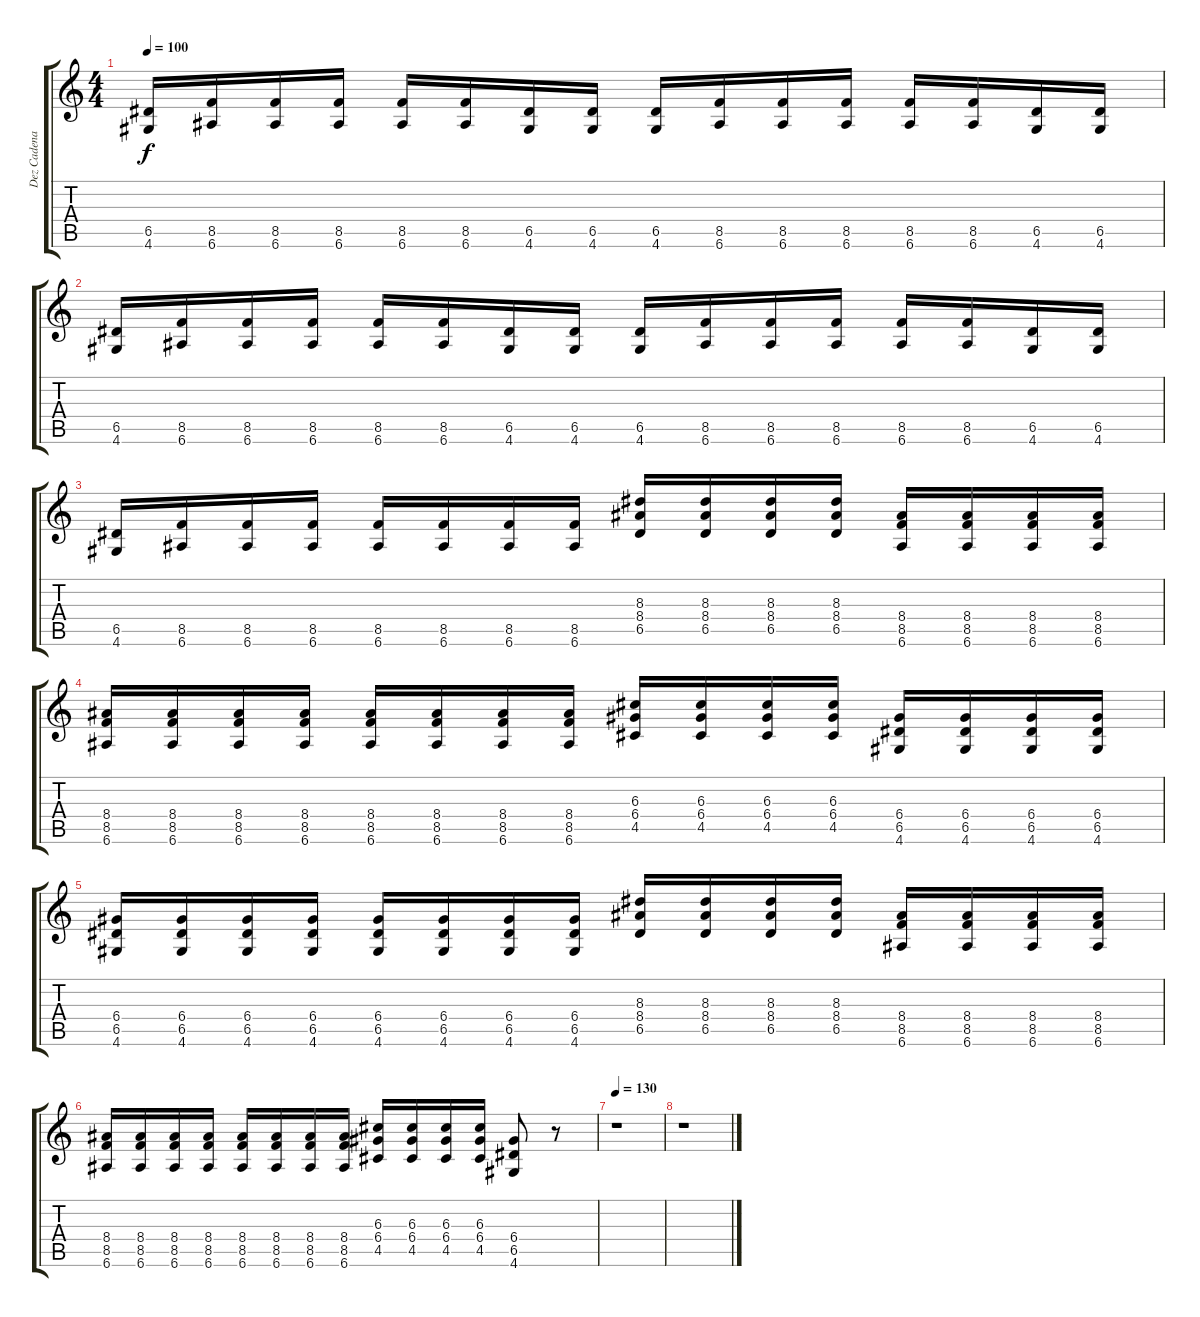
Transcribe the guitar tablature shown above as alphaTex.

\track ("Dez Cadena (Guitar)" "Dez Cadena") {instrument overdrivenguitar}
\staff {score tabs}
\tuning (E4 B3 G3 D3 A2 E2) {hide}
\ts (4 4)
\tempo 100
\clef g2
\ks c
(6.5 4.6).16{dy f} (8.5 6.6).16 (8.5 6.6).16 (8.5 6.6).16 (8.5 6.6).16 (8.5 6.6).16 (6.5 4.6).16 (6.5 4.6).16 (6.5 4.6).16 (8.5 6.6).16 (8.5 6.6).16 (8.5 6.6).16 (8.5 6.6).16 (8.5 6.6).16 (6.5 4.6).16 (6.5 4.6).16 |
(6.5 4.6).16 (8.5 6.6).16 (8.5 6.6).16 (8.5 6.6).16 (8.5 6.6).16 (8.5 6.6).16 (6.5 4.6).16 (6.5 4.6).16 (6.5 4.6).16 (8.5 6.6).16 (8.5 6.6).16 (8.5 6.6).16 (8.5 6.6).16 (8.5 6.6).16 (6.5 4.6).16 (6.5 4.6).16 |
(6.5 4.6).16 (8.5 6.6).16 (8.5 6.6).16 (8.5 6.6).16 (8.5 6.6).16 (8.5 6.6).16 (8.5 6.6).16 (8.5 6.6).16 (8.3 8.4 6.5).16 (8.3 8.4 6.5).16 (8.3 8.4 6.5).16 (8.3 8.4 6.5).16 (8.4 8.5 6.6).16 (8.4 8.5 6.6).16 (8.4 8.5 6.6).16 (8.4 8.5 6.6).16 |
(8.4 8.5 6.6).16 (8.4 8.5 6.6).16 (8.4 8.5 6.6).16 (8.4 8.5 6.6).16 (8.4 8.5 6.6).16 (8.4 8.5 6.6).16 (8.4 8.5 6.6).16 (8.4 8.5 6.6).16 (6.3 6.4 4.5).16 (6.3 6.4 4.5).16 (6.3 6.4 4.5).16 (6.3 6.4 4.5).16 (6.4 6.5 4.6).16 (6.4 6.5 4.6).16 (6.4 6.5 4.6).16 (6.4 6.5 4.6).16 |
(6.4 6.5 4.6).16 (6.4 6.5 4.6).16 (6.4 6.5 4.6).16 (6.4 6.5 4.6).16 (6.4 6.5 4.6).16 (6.4 6.5 4.6).16 (6.4 6.5 4.6).16 (6.4 6.5 4.6).16 (8.3 8.4 6.5).16 (8.3 8.4 6.5).16 (8.3 8.4 6.5).16 (8.3 8.4 6.5).16 (8.4 8.5 6.6).16 (8.4 8.5 6.6).16 (8.4 8.5 6.6).16 (8.4 8.5 6.6).16 |
(8.4 8.5 6.6).16 (8.4 8.5 6.6).16 (8.4 8.5 6.6).16 (8.4 8.5 6.6).16 (8.4 8.5 6.6).16 (8.4 8.5 6.6).16 (8.4 8.5 6.6).16 (8.4 8.5 6.6).16 (6.3 6.4 4.5).16 (6.3 6.4 4.5).16 (6.3 6.4 4.5).16 (6.3 6.4 4.5).16 (6.4 6.5 4.6).8 r.8 |
\tempo 130
r.1 |
r.1
